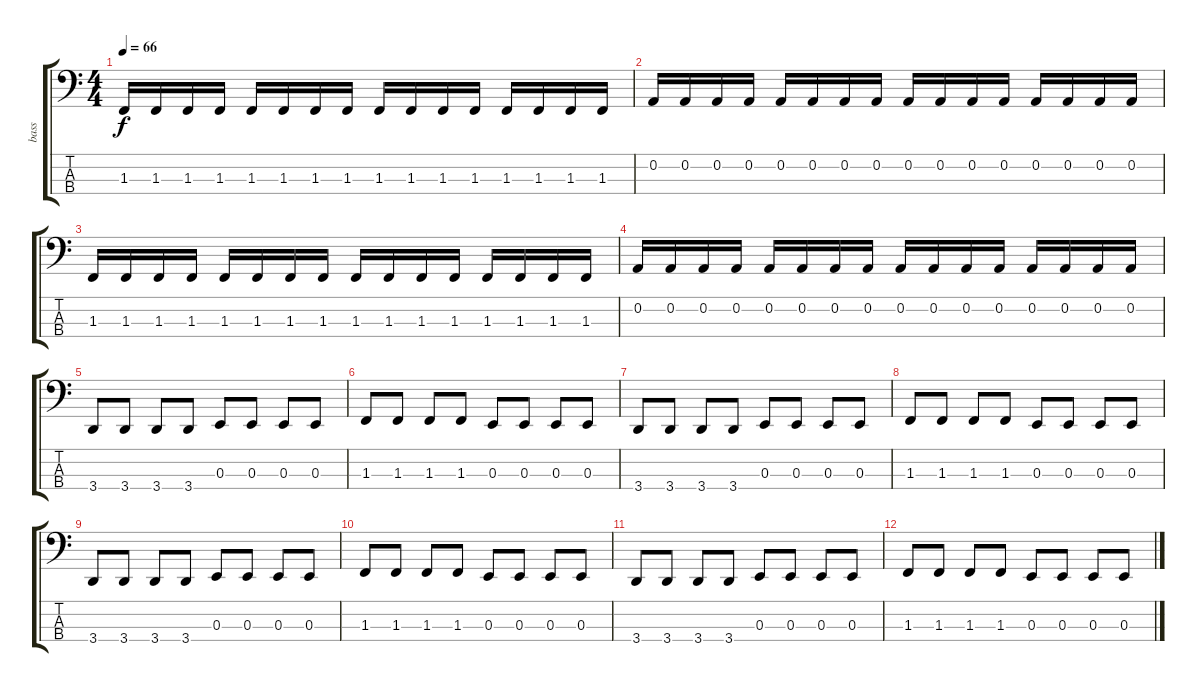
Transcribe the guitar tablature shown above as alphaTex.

\track ("bass" "bass") {instrument electricbassfinger}
\staff {score tabs}
\tuning (D2 A1 E1 B0) {hide}
\ts (4 4)
\tempo 66
\clef f4
\ks c
1.3.16{dy f} 1.3.16 1.3.16 1.3.16 1.3.16 1.3.16 1.3.16 1.3.16 1.3.16 1.3.16 1.3.16 1.3.16 1.3.16 1.3.16 1.3.16 1.3.16 |
0.2.16 0.2.16 0.2.16 0.2.16 0.2.16 0.2.16 0.2.16 0.2.16 0.2.16 0.2.16 0.2.16 0.2.16 0.2.16 0.2.16 0.2.16 0.2.16 |
1.3.16 1.3.16 1.3.16 1.3.16 1.3.16 1.3.16 1.3.16 1.3.16 1.3.16 1.3.16 1.3.16 1.3.16 1.3.16 1.3.16 1.3.16 1.3.16 |
0.2.16 0.2.16 0.2.16 0.2.16 0.2.16 0.2.16 0.2.16 0.2.16 0.2.16 0.2.16 0.2.16 0.2.16 0.2.16 0.2.16 0.2.16 0.2.16 |
3.4.8 3.4.8 3.4.8 3.4.8 0.3.8 0.3.8 0.3.8 0.3.8 |
1.3.8 1.3.8 1.3.8 1.3.8 0.3.8 0.3.8 0.3.8 0.3.8 |
3.4.8 3.4.8 3.4.8 3.4.8 0.3.8 0.3.8 0.3.8 0.3.8 |
1.3.8 1.3.8 1.3.8 1.3.8 0.3.8 0.3.8 0.3.8 0.3.8 |
3.4.8 3.4.8 3.4.8 3.4.8 0.3.8 0.3.8 0.3.8 0.3.8 |
1.3.8 1.3.8 1.3.8 1.3.8 0.3.8 0.3.8 0.3.8 0.3.8 |
3.4.8 3.4.8 3.4.8 3.4.8 0.3.8 0.3.8 0.3.8 0.3.8 |
1.3.8 1.3.8 1.3.8 1.3.8 0.3.8 0.3.8 0.3.8 0.3.8
